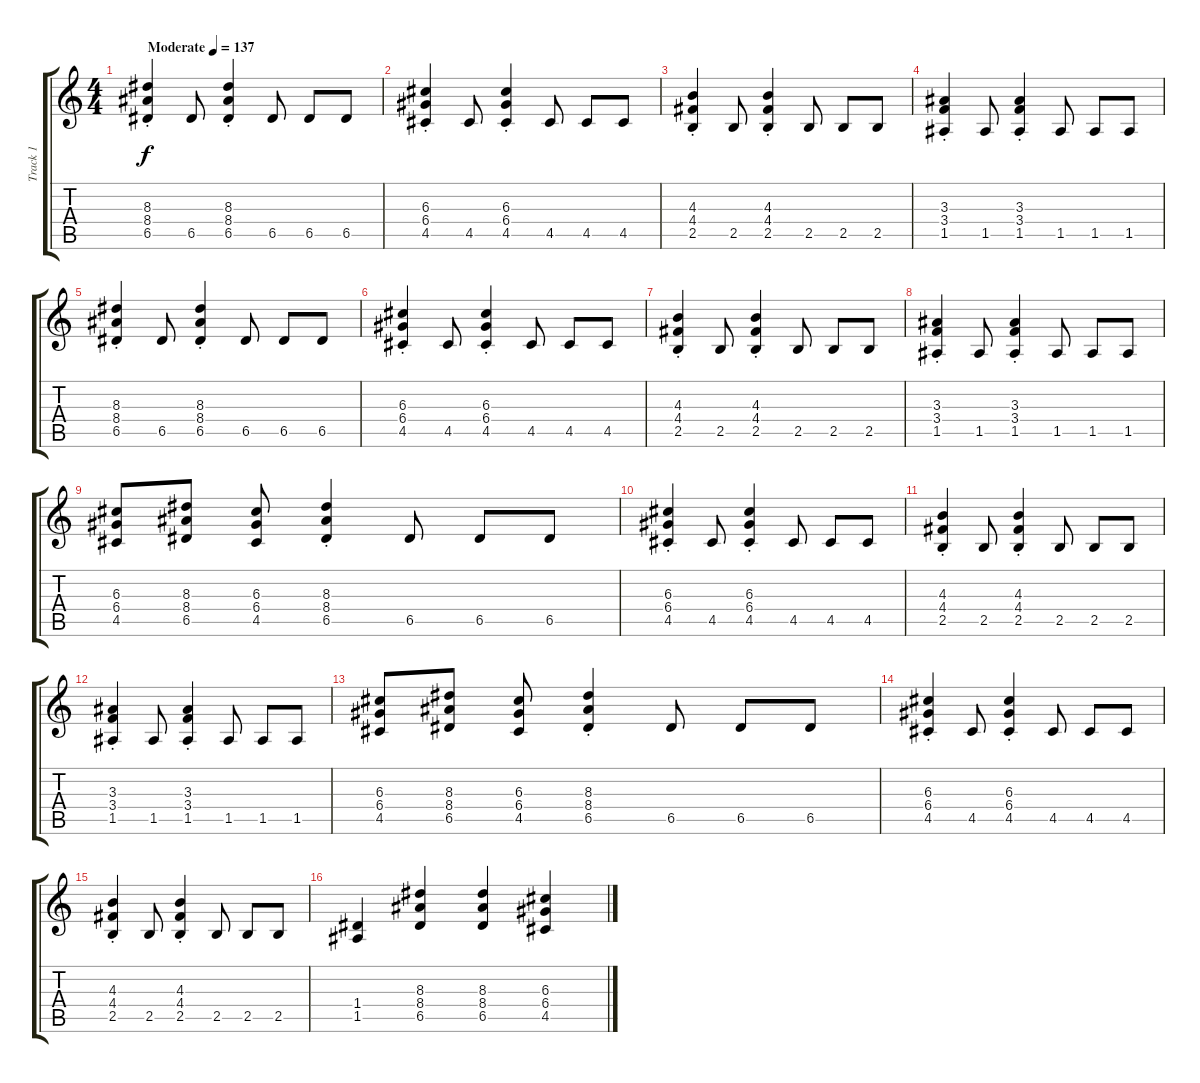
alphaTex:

\track ("Track 1" "Track 1") {solo instrument distortionguitar}
\staff {score tabs}
\tuning (E4 B3 G3 D3 A2 E2) {hide}
\ts (4 4)
\tempo (137 "Moderate")
\clef g2
\ks c
(8.3{st} 8.4{st} 6.5{st}).4{dy f instrument distortionguitar} 6.5.8 (8.3{st} 8.4{st} 6.5{st}).4 6.5.8 6.5.8 6.5.8 |
(6.3{st} 6.4{st} 4.5{st}).4 4.5.8 (6.3{st} 6.4{st} 4.5{st}).4 4.5.8 4.5.8 4.5.8 |
(4.3{st} 4.4{st} 2.5{st}).4 2.5.8 (4.3{st} 4.4{st} 2.5{st}).4 2.5.8 2.5.8 2.5.8 |
(3.3{st} 3.4{st} 1.5{st}).4 1.5.8 (3.3{st} 3.4{st} 1.5{st}).4 1.5.8 1.5.8 1.5.8 |
(8.3{st} 8.4{st} 6.5{st}).4 6.5.8 (8.3{st} 8.4{st} 6.5{st}).4 6.5.8 6.5.8 6.5.8 |
(6.3{st} 6.4{st} 4.5{st}).4 4.5.8 (6.3{st} 6.4{st} 4.5{st}).4 4.5.8 4.5.8 4.5.8 |
(4.3{st} 4.4{st} 2.5{st}).4 2.5.8 (4.3{st} 4.4{st} 2.5{st}).4 2.5.8 2.5.8 2.5.8 |
(3.3{st} 3.4{st} 1.5{st}).4 1.5.8 (3.3{st} 3.4{st} 1.5{st}).4 1.5.8 1.5.8 1.5.8 |
(6.3 6.4 4.5).8 (8.3 8.4 6.5).8 (6.3 6.4 4.5).8 (8.3{st} 8.4{st} 6.5{st}).4 6.5.8 6.5.8 6.5.8 |
(6.3{st} 6.4{st} 4.5{st}).4 4.5.8 (6.3{st} 6.4{st} 4.5{st}).4 4.5.8 4.5.8 4.5.8 |
(4.3{st} 4.4{st} 2.5{st}).4 2.5.8 (4.3{st} 4.4{st} 2.5{st}).4 2.5.8 2.5.8 2.5.8 |
(3.3{st} 3.4{st} 1.5{st}).4 1.5.8 (3.3{st} 3.4{st} 1.5{st}).4 1.5.8 1.5.8 1.5.8 |
(6.3 6.4 4.5).8 (8.3 8.4 6.5).8 (6.3 6.4 4.5).8 (8.3{st} 8.4{st} 6.5{st}).4 6.5.8 6.5.8 6.5.8 |
(6.3{st} 6.4{st} 4.5{st}).4 4.5.8 (6.3{st} 6.4{st} 4.5{st}).4 4.5.8 4.5.8 4.5.8 |
(4.3{st} 4.4{st} 2.5{st}).4 2.5.8 (4.3{st} 4.4{st} 2.5{st}).4 2.5.8 2.5.8 2.5.8 |
(1.4 1.5).4 (8.3 8.4 6.5).4 (8.3 8.4 6.5).4 (6.3 6.4 4.5).4
